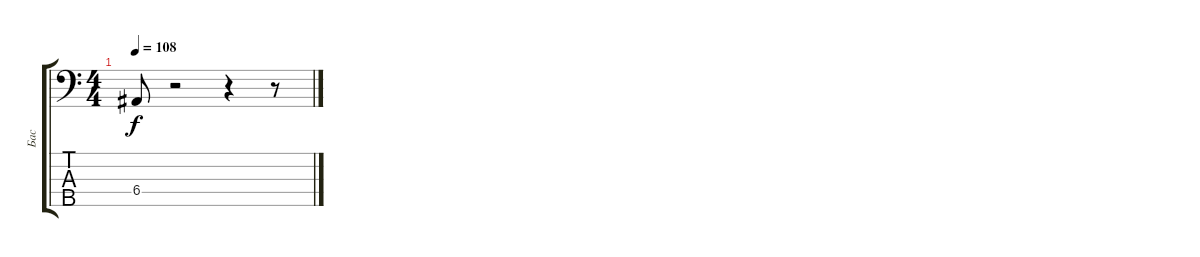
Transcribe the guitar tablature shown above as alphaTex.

\track ("Бас" "Бас") {instrument electricbassfinger}
\staff {score tabs}
\tuning (G2 D2 A1 E1 B0) {hide}
\ts (4 4)
\tempo 108
\clef f4
\ks c
6.4.8{dy f} r.2 r.4 r.8
